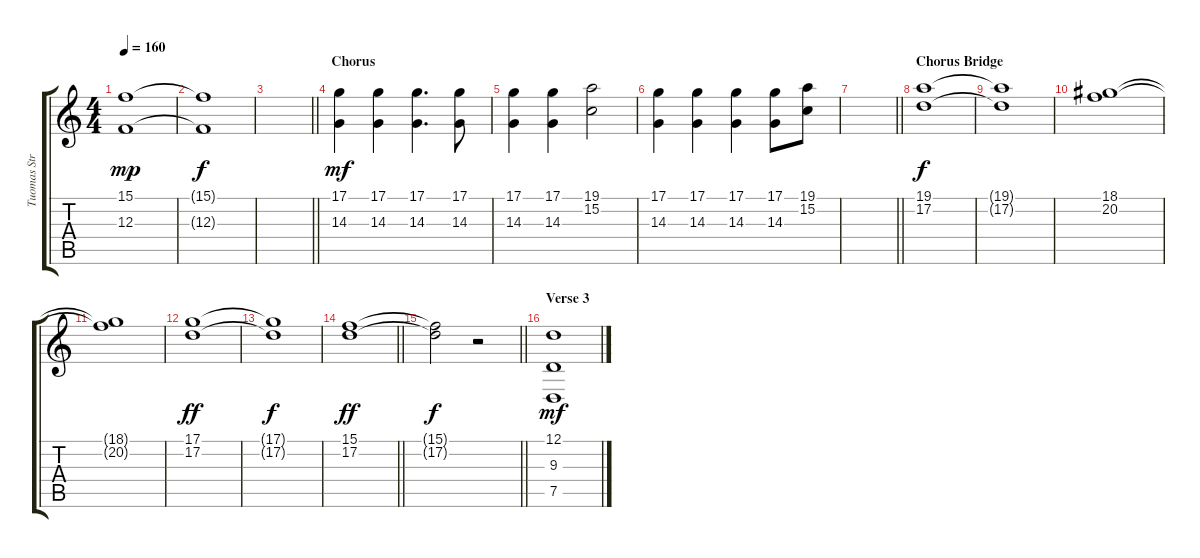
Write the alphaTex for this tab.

\track ("Tuomas Strings" "Tuomas Str") {instrument synthstrings2}
\staff {score tabs}
\tuning (D4 A3 F3 C3 G2 D2) {hide}
\ts (4 4)
\tempo 160
\clef g2
\ks c
(15.1 12.3).1{dy mp} |
(15.1{t} 12.3{t}).1{dy f} |
\barLineRight lightlight
|
\section ("" "Chorus")
(17.1 14.3).4{dy mf} (17.1 14.3).4 (17.1 14.3).4{d} (17.1 14.3).8 |
(17.1 14.3).4 (17.1 14.3).4 (19.1 15.2).2 |
(17.1 14.3).4 (17.1 14.3).4 (17.1 14.3).4 (17.1 14.3).8 (19.1 15.2).8 |
\barLineRight lightlight
|
\section ("" "Chorus Bridge")
(19.1 17.2).1{dy f} |
(19.1{t} 17.2{t}).1 |
(18.1 20.2).1 |
(18.1{t} 20.2{t}).1 |
(17.1 17.2).1{dy ff} |
(17.1{t} 17.2{t}).1{dy f} |
\barLineRight lightlight
(15.1 17.2).1{dy ff} |
\barLineRight lightlight
(15.1{t} 17.2{t}).2{dy f} r.2 |
\section ("" "Verse 3")
(12.1 9.3 7.5).1{dy mf}
